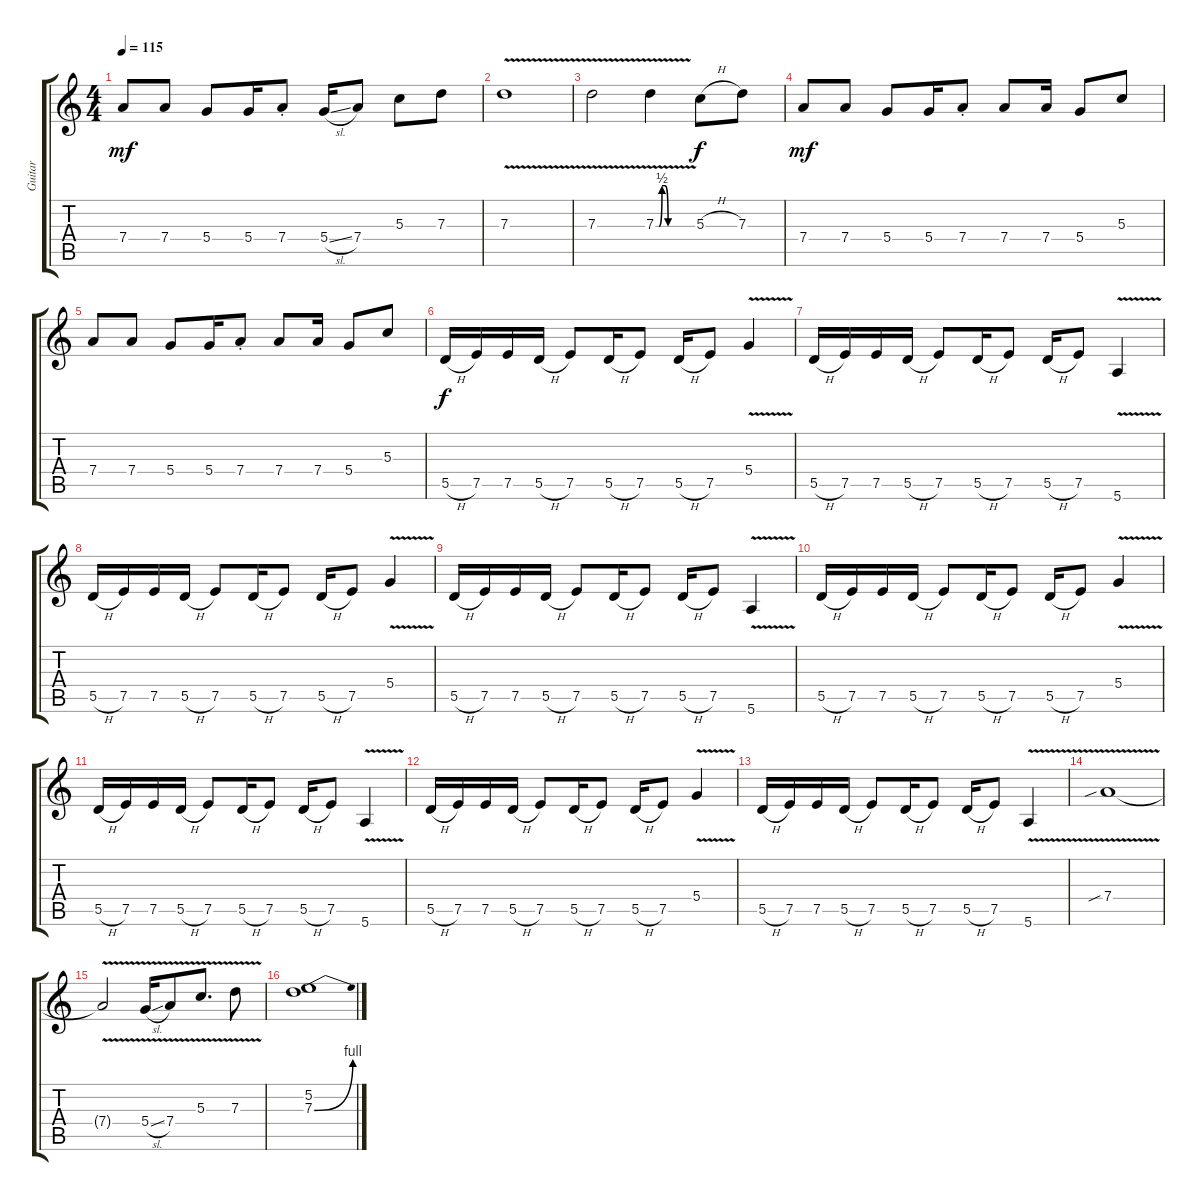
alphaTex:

\track ("Guitar" "Guitar") {instrument distortionguitar}
\staff {score tabs}
\tuning (E4 B3 G3 D3 A2 E2) {hide}
\ts (4 4)
\tempo 115
\clef g2
\ks c
7.4.8{dy mf} 7.4.8 5.4.8 5.4.16 7.4{st}.8 5.4{sl}.16 7.4.8 5.3.8 7.3.8 |
7.3{v}.1 |
7.3{v}.2 7.3{be (custom 0 0 5 0 10 2 15 2 20 0 23 0 25 0 30 0 35 0 40 0 60 0) v}.4 5.3{h}.8{dy f} 7.3.8 |
7.4.8{dy mf} 7.4.8 5.4.8 5.4.16 7.4{st}.8 7.4.8 7.4.16 5.4.8 5.3.8 |
7.4.8 7.4.8 5.4.8 5.4.16 7.4{st}.8 7.4.8 7.4.16 5.4.8 5.3.8 |
5.5{h}.16{dy f} 7.5.16 7.5.16 5.5{h}.16 7.5.8 5.5{h}.16 7.5.8 5.5{h}.16 7.5.8 5.4{v}.4 |
5.5{h}.16 7.5.16 7.5.16 5.5{h}.16 7.5.8 5.5{h}.16 7.5.8 5.5{h}.16 7.5.8 5.6{v}.4 |
5.5{h}.16 7.5.16 7.5.16 5.5{h}.16 7.5.8 5.5{h}.16 7.5.8 5.5{h}.16 7.5.8 5.4{v}.4 |
5.5{h}.16 7.5.16 7.5.16 5.5{h}.16 7.5.8 5.5{h}.16 7.5.8 5.5{h}.16 7.5.8 5.6{v}.4 |
5.5{h}.16 7.5.16 7.5.16 5.5{h}.16 7.5.8 5.5{h}.16 7.5.8 5.5{h}.16 7.5.8 5.4{v}.4 |
5.5{h}.16 7.5.16 7.5.16 5.5{h}.16 7.5.8 5.5{h}.16 7.5.8 5.5{h}.16 7.5.8 5.6{v}.4 |
5.5{h}.16 7.5.16 7.5.16 5.5{h}.16 7.5.8 5.5{h}.16 7.5.8 5.5{h}.16 7.5.8 5.4{v}.4 |
5.5{h}.16 7.5.16 7.5.16 5.5{h}.16 7.5.8 5.5{h}.16 7.5.8 5.5{h}.16 7.5.8 5.6{v}.4 |
7.4{v sib}.1 |
7.4{t}.2 5.4{v sl}.16 7.4{v}.8 5.3{v}.8{d} 7.3{v}.8 |
(5.2 7.3{be (bend 0 0 60 4)}).1
